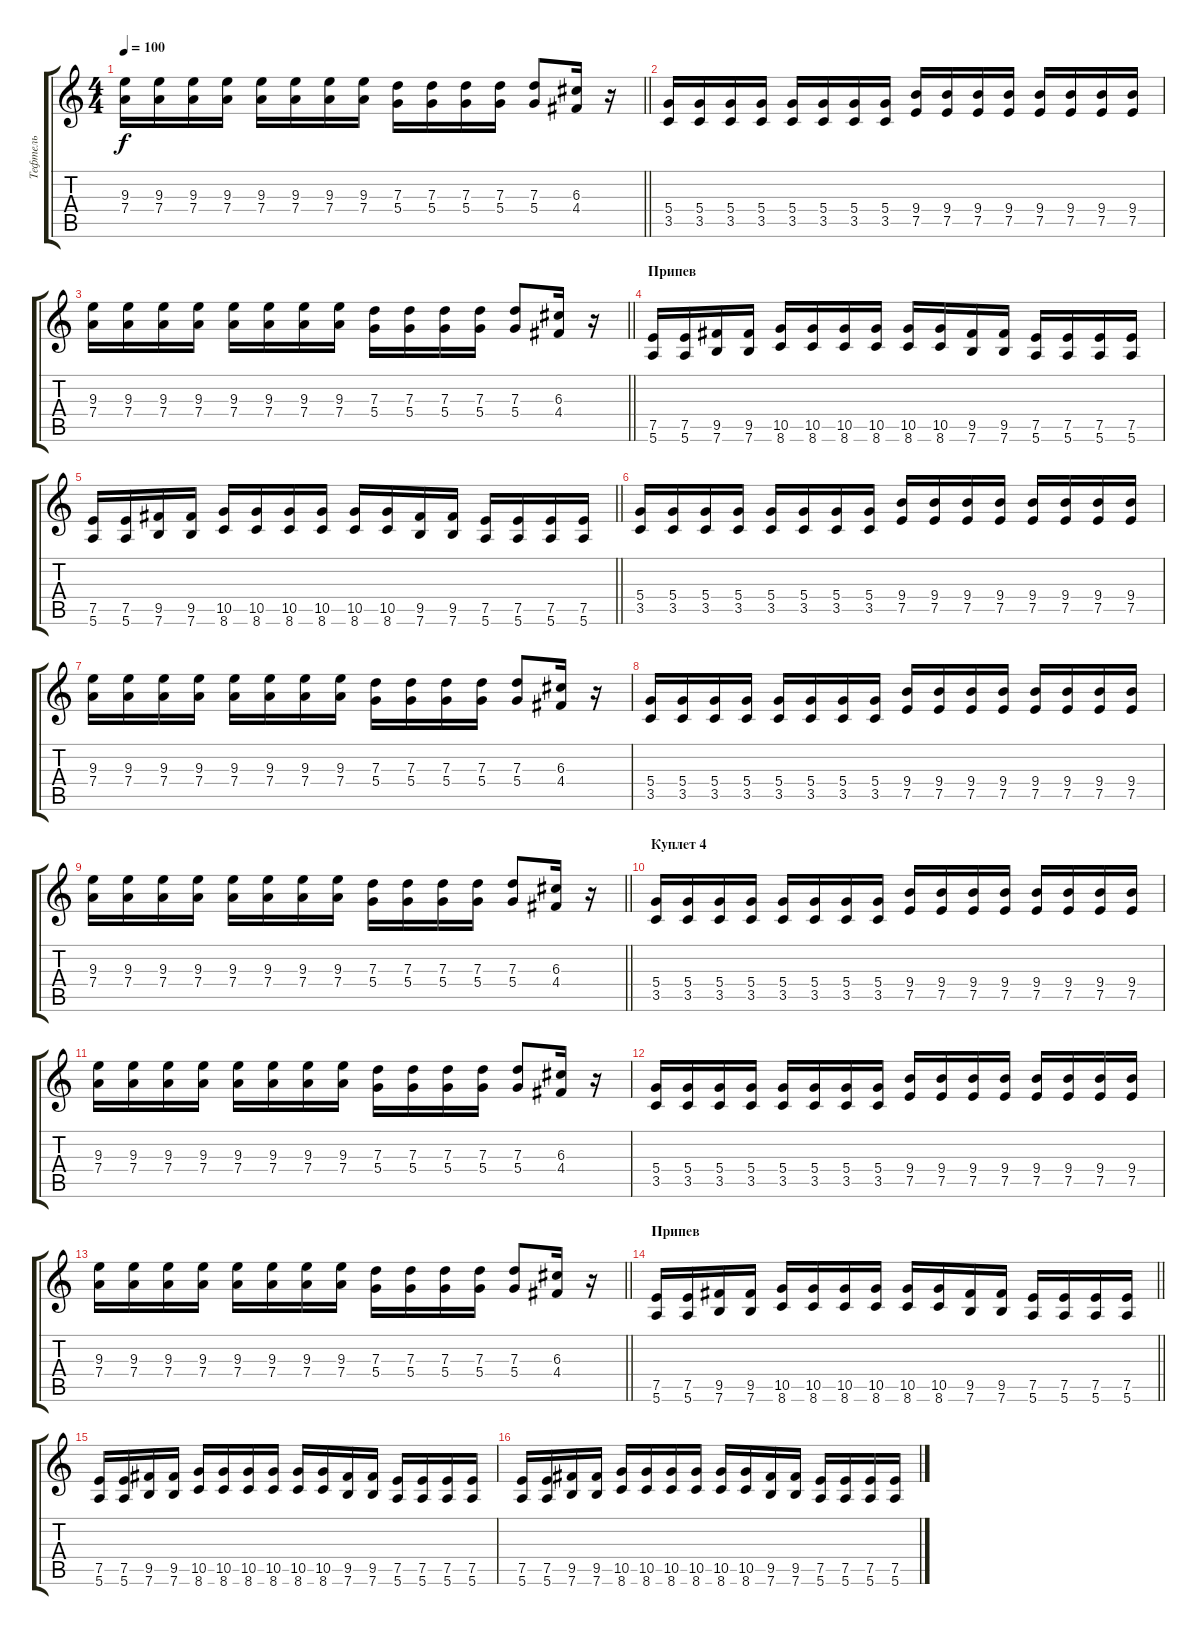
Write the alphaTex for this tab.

\track ("Тефтель" "Тефтель") {instrument distortionguitar}
\staff {score tabs}
\tuning (E4 B3 G3 D3 A2 E2) {hide}
\ts (4 4)
\tempo 100
\clef g2
\barLineRight lightlight
\ks c
(9.3 7.4).16{dy f} (9.3 7.4).16 (9.3 7.4).16 (9.3 7.4).16 (9.3 7.4).16 (9.3 7.4).16 (9.3 7.4).16 (9.3 7.4).16 (7.3 5.4).16 (7.3 5.4).16 (7.3 5.4).16 (7.3 5.4).16 (7.3 5.4).8 (6.3 4.4).16 r.16 |
(5.4 3.5).16 (5.4 3.5).16 (5.4 3.5).16 (5.4 3.5).16 (5.4 3.5).16 (5.4 3.5).16 (5.4 3.5).16 (5.4 3.5).16 (9.4 7.5).16 (9.4 7.5).16 (9.4 7.5).16 (9.4 7.5).16 (9.4 7.5).16 (9.4 7.5).16 (9.4 7.5).16 (9.4 7.5).16 |
\barLineRight lightlight
(9.3 7.4).16 (9.3 7.4).16 (9.3 7.4).16 (9.3 7.4).16 (9.3 7.4).16 (9.3 7.4).16 (9.3 7.4).16 (9.3 7.4).16 (7.3 5.4).16 (7.3 5.4).16 (7.3 5.4).16 (7.3 5.4).16 (7.3 5.4).8 (6.3 4.4).16 r.16 |
\section ("" "Припев")
(7.5 5.6).16 (7.5 5.6).16 (9.5 7.6).16 (9.5 7.6).16 (10.5 8.6).16 (10.5 8.6).16 (10.5 8.6).16 (10.5 8.6).16 (10.5 8.6).16 (10.5 8.6).16 (9.5 7.6).16 (9.5 7.6).16 (7.5 5.6).16 (7.5 5.6).16 (7.5 5.6).16 (7.5 5.6).16 |
\barLineRight lightlight
(7.5 5.6).16 (7.5 5.6).16 (9.5 7.6).16 (9.5 7.6).16 (10.5 8.6).16 (10.5 8.6).16 (10.5 8.6).16 (10.5 8.6).16 (10.5 8.6).16 (10.5 8.6).16 (9.5 7.6).16 (9.5 7.6).16 (7.5 5.6).16 (7.5 5.6).16 (7.5 5.6).16 (7.5 5.6).16 |
(5.4 3.5).16 (5.4 3.5).16 (5.4 3.5).16 (5.4 3.5).16 (5.4 3.5).16 (5.4 3.5).16 (5.4 3.5).16 (5.4 3.5).16 (9.4 7.5).16 (9.4 7.5).16 (9.4 7.5).16 (9.4 7.5).16 (9.4 7.5).16 (9.4 7.5).16 (9.4 7.5).16 (9.4 7.5).16 |
(9.3 7.4).16 (9.3 7.4).16 (9.3 7.4).16 (9.3 7.4).16 (9.3 7.4).16 (9.3 7.4).16 (9.3 7.4).16 (9.3 7.4).16 (7.3 5.4).16 (7.3 5.4).16 (7.3 5.4).16 (7.3 5.4).16 (7.3 5.4).8 (6.3 4.4).16 r.16 |
(5.4 3.5).16 (5.4 3.5).16 (5.4 3.5).16 (5.4 3.5).16 (5.4 3.5).16 (5.4 3.5).16 (5.4 3.5).16 (5.4 3.5).16 (9.4 7.5).16 (9.4 7.5).16 (9.4 7.5).16 (9.4 7.5).16 (9.4 7.5).16 (9.4 7.5).16 (9.4 7.5).16 (9.4 7.5).16 |
\barLineRight lightlight
(9.3 7.4).16 (9.3 7.4).16 (9.3 7.4).16 (9.3 7.4).16 (9.3 7.4).16 (9.3 7.4).16 (9.3 7.4).16 (9.3 7.4).16 (7.3 5.4).16 (7.3 5.4).16 (7.3 5.4).16 (7.3 5.4).16 (7.3 5.4).8 (6.3 4.4).16 r.16 |
\section ("" "Куплет 4")
(5.4 3.5).16 (5.4 3.5).16 (5.4 3.5).16 (5.4 3.5).16 (5.4 3.5).16 (5.4 3.5).16 (5.4 3.5).16 (5.4 3.5).16 (9.4 7.5).16 (9.4 7.5).16 (9.4 7.5).16 (9.4 7.5).16 (9.4 7.5).16 (9.4 7.5).16 (9.4 7.5).16 (9.4 7.5).16 |
(9.3 7.4).16 (9.3 7.4).16 (9.3 7.4).16 (9.3 7.4).16 (9.3 7.4).16 (9.3 7.4).16 (9.3 7.4).16 (9.3 7.4).16 (7.3 5.4).16 (7.3 5.4).16 (7.3 5.4).16 (7.3 5.4).16 (7.3 5.4).8 (6.3 4.4).16 r.16 |
(5.4 3.5).16 (5.4 3.5).16 (5.4 3.5).16 (5.4 3.5).16 (5.4 3.5).16 (5.4 3.5).16 (5.4 3.5).16 (5.4 3.5).16 (9.4 7.5).16 (9.4 7.5).16 (9.4 7.5).16 (9.4 7.5).16 (9.4 7.5).16 (9.4 7.5).16 (9.4 7.5).16 (9.4 7.5).16 |
\barLineRight lightlight
(9.3 7.4).16 (9.3 7.4).16 (9.3 7.4).16 (9.3 7.4).16 (9.3 7.4).16 (9.3 7.4).16 (9.3 7.4).16 (9.3 7.4).16 (7.3 5.4).16 (7.3 5.4).16 (7.3 5.4).16 (7.3 5.4).16 (7.3 5.4).8 (6.3 4.4).16 r.16 |
\section ("" "Припев")
\barLineRight lightlight
(7.5 5.6).16 (7.5 5.6).16 (9.5 7.6).16 (9.5 7.6).16 (10.5 8.6).16 (10.5 8.6).16 (10.5 8.6).16 (10.5 8.6).16 (10.5 8.6).16 (10.5 8.6).16 (9.5 7.6).16 (9.5 7.6).16 (7.5 5.6).16 (7.5 5.6).16 (7.5 5.6).16 (7.5 5.6).16 |
(7.5 5.6).16 (7.5 5.6).16 (9.5 7.6).16 (9.5 7.6).16 (10.5 8.6).16 (10.5 8.6).16 (10.5 8.6).16 (10.5 8.6).16 (10.5 8.6).16 (10.5 8.6).16 (9.5 7.6).16 (9.5 7.6).16 (7.5 5.6).16 (7.5 5.6).16 (7.5 5.6).16 (7.5 5.6).16 |
(7.5 5.6).16 (7.5 5.6).16 (9.5 7.6).16 (9.5 7.6).16 (10.5 8.6).16 (10.5 8.6).16 (10.5 8.6).16 (10.5 8.6).16 (10.5 8.6).16 (10.5 8.6).16 (9.5 7.6).16 (9.5 7.6).16 (7.5 5.6).16 (7.5 5.6).16 (7.5 5.6).16 (7.5 5.6).16
